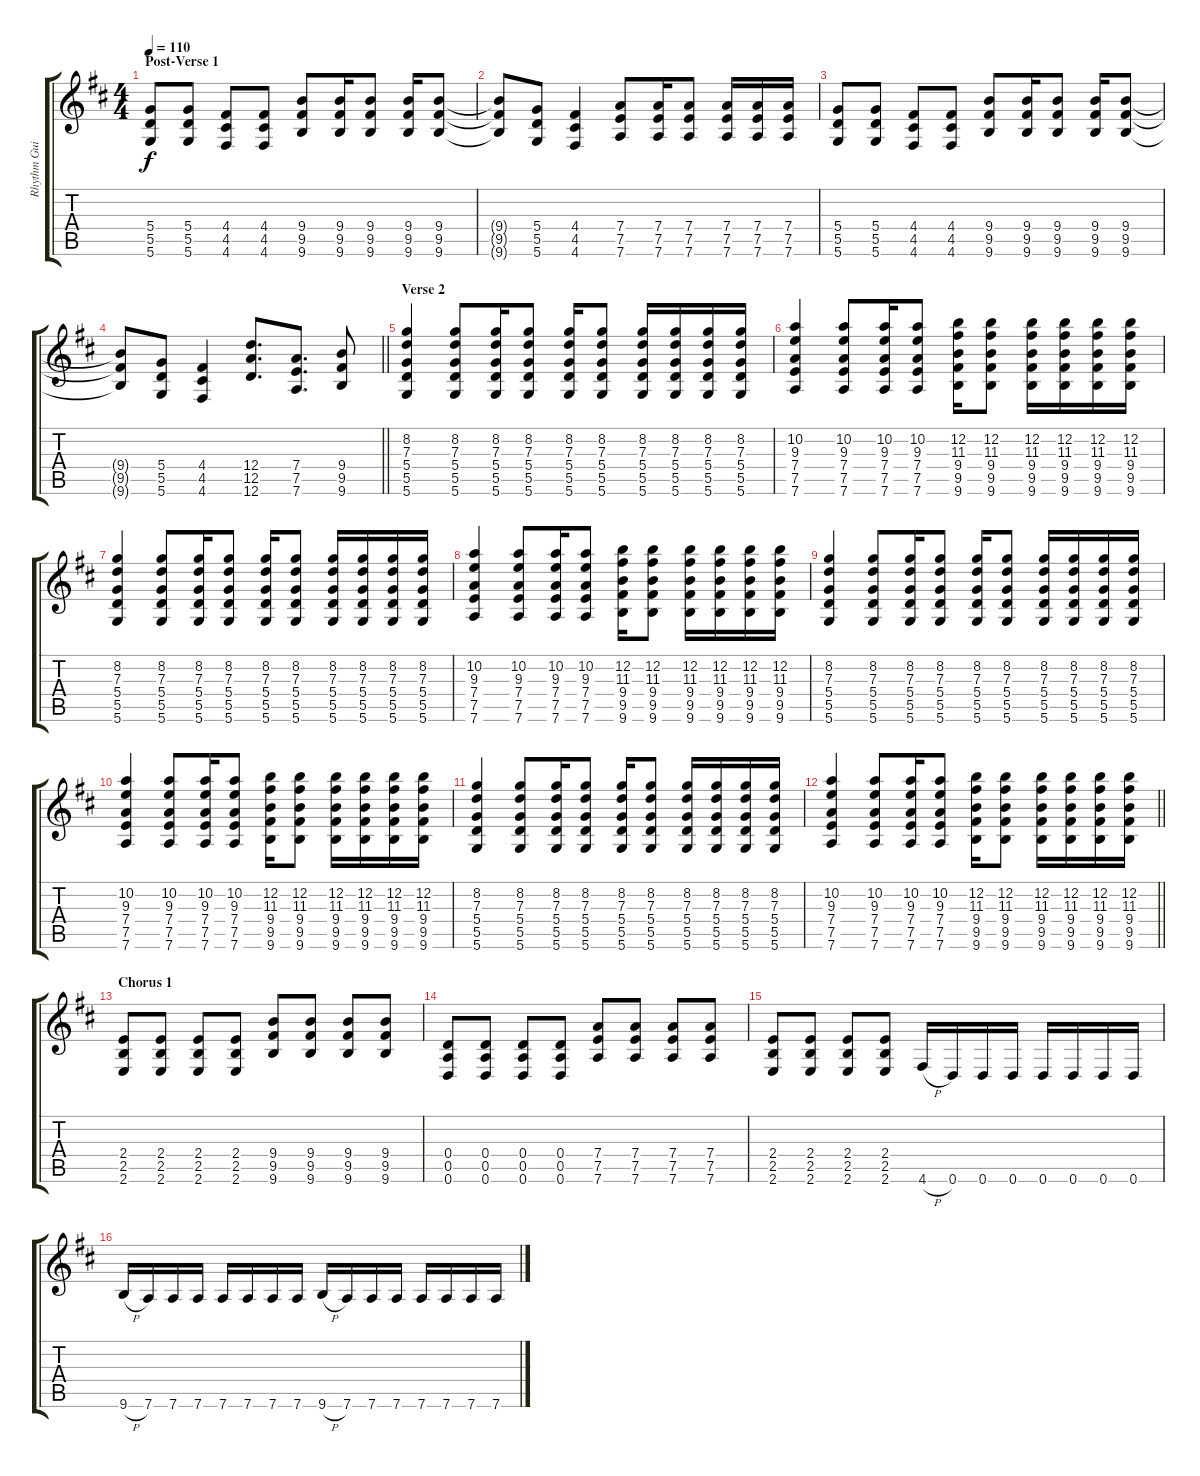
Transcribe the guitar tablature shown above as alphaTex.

\track ("Rhythm Guitar" "Rhythm Gui") {instrument electricguitarclean}
\staff {score tabs}
\tuning (E4 B3 G3 D3 A2 D2) {hide}
\ts (4 4)
\section ("" "Post-Verse 1")
\tempo 110
\clef g2
\ks d
(5.4 5.5 5.6).8{dy f instrument distortionguitar} (5.4 5.5 5.6).8 (4.4 4.5 4.6).8 (4.4 4.5 4.6).8 (9.4 9.5 9.6).8 (9.4 9.5 9.6).16 (9.4 9.5 9.6).8 (9.4 9.5 9.6).16 (9.4 9.5 9.6).8 |
(9.4{t} 9.5{t} 9.6{t}).8 (5.4 5.5 5.6).8 (4.4 4.5 4.6).4 (7.4 7.5 7.6).8 (7.4 7.5 7.6).16 (7.4 7.5 7.6).8 (7.4 7.5 7.6).16 (7.4 7.5 7.6).16 (7.4 7.5 7.6).16 |
(5.4 5.5 5.6).8 (5.4 5.5 5.6).8 (4.4 4.5 4.6).8 (4.4 4.5 4.6).8 (9.4 9.5 9.6).8 (9.4 9.5 9.6).16 (9.4 9.5 9.6).8 (9.4 9.5 9.6).16 (9.4 9.5 9.6).8 |
\barLineRight lightlight
(9.4{t} 9.5{t} 9.6{t}).8 (5.4 5.5 5.6).8 (4.4 4.5 4.6).4 (12.4 12.5 12.6).8{d} (7.4 7.5 7.6).8{d} (9.4 9.5 9.6).8 |
\section ("" "Verse 2")
(8.2 7.3 5.4 5.5 5.6).4{instrument electricguitarclean} (8.2 7.3 5.4 5.5 5.6).8 (8.2 7.3 5.4 5.5 5.6).16 (8.2 7.3 5.4 5.5 5.6).8 (8.2 7.3 5.4 5.5 5.6).16 (8.2 7.3 5.4 5.5 5.6).8 (8.2 7.3 5.4 5.5 5.6).16 (8.2 7.3 5.4 5.5 5.6).16 (8.2 7.3 5.4 5.5 5.6).16 (8.2 7.3 5.4 5.5 5.6).16 |
(10.2 9.3 7.4 7.5 7.6).4 (10.2 9.3 7.4 7.5 7.6).8 (10.2 9.3 7.4 7.5 7.6).16 (10.2 9.3 7.4 7.5 7.6).8 (12.2 11.3 9.4 9.5 9.6).16 (12.2 11.3 9.4 9.5 9.6).8 (12.2 11.3 9.4 9.5 9.6).16 (12.2 11.3 9.4 9.5 9.6).16 (12.2 11.3 9.4 9.5 9.6).16 (12.2 11.3 9.4 9.5 9.6).16 |
(8.2 7.3 5.4 5.5 5.6).4 (8.2 7.3 5.4 5.5 5.6).8 (8.2 7.3 5.4 5.5 5.6).16 (8.2 7.3 5.4 5.5 5.6).8 (8.2 7.3 5.4 5.5 5.6).16 (8.2 7.3 5.4 5.5 5.6).8 (8.2 7.3 5.4 5.5 5.6).16 (8.2 7.3 5.4 5.5 5.6).16 (8.2 7.3 5.4 5.5 5.6).16 (8.2 7.3 5.4 5.5 5.6).16 |
(10.2 9.3 7.4 7.5 7.6).4 (10.2 9.3 7.4 7.5 7.6).8 (10.2 9.3 7.4 7.5 7.6).16 (10.2 9.3 7.4 7.5 7.6).8 (12.2 11.3 9.4 9.5 9.6).16 (12.2 11.3 9.4 9.5 9.6).8 (12.2 11.3 9.4 9.5 9.6).16 (12.2 11.3 9.4 9.5 9.6).16 (12.2 11.3 9.4 9.5 9.6).16 (12.2 11.3 9.4 9.5 9.6).16 |
(8.2 7.3 5.4 5.5 5.6).4 (8.2 7.3 5.4 5.5 5.6).8 (8.2 7.3 5.4 5.5 5.6).16 (8.2 7.3 5.4 5.5 5.6).8 (8.2 7.3 5.4 5.5 5.6).16 (8.2 7.3 5.4 5.5 5.6).8 (8.2 7.3 5.4 5.5 5.6).16 (8.2 7.3 5.4 5.5 5.6).16 (8.2 7.3 5.4 5.5 5.6).16 (8.2 7.3 5.4 5.5 5.6).16 |
(10.2 9.3 7.4 7.5 7.6).4 (10.2 9.3 7.4 7.5 7.6).8 (10.2 9.3 7.4 7.5 7.6).16 (10.2 9.3 7.4 7.5 7.6).8 (12.2 11.3 9.4 9.5 9.6).16 (12.2 11.3 9.4 9.5 9.6).8 (12.2 11.3 9.4 9.5 9.6).16 (12.2 11.3 9.4 9.5 9.6).16 (12.2 11.3 9.4 9.5 9.6).16 (12.2 11.3 9.4 9.5 9.6).16 |
(8.2 7.3 5.4 5.5 5.6).4 (8.2 7.3 5.4 5.5 5.6).8 (8.2 7.3 5.4 5.5 5.6).16 (8.2 7.3 5.4 5.5 5.6).8 (8.2 7.3 5.4 5.5 5.6).16 (8.2 7.3 5.4 5.5 5.6).8 (8.2 7.3 5.4 5.5 5.6).16 (8.2 7.3 5.4 5.5 5.6).16 (8.2 7.3 5.4 5.5 5.6).16 (8.2 7.3 5.4 5.5 5.6).16 |
\barLineRight lightlight
(10.2 9.3 7.4 7.5 7.6).4 (10.2 9.3 7.4 7.5 7.6).8 (10.2 9.3 7.4 7.5 7.6).16 (10.2 9.3 7.4 7.5 7.6).8 (12.2 11.3 9.4 9.5 9.6).16 (12.2 11.3 9.4 9.5 9.6).8 (12.2 11.3 9.4 9.5 9.6).16 (12.2 11.3 9.4 9.5 9.6).16 (12.2 11.3 9.4 9.5 9.6).16 (12.2 11.3 9.4 9.5 9.6).16 |
\section ("" "Chorus 1")
(2.4 2.5 2.6).8{instrument distortionguitar} (2.4 2.5 2.6).8 (2.4 2.5 2.6).8 (2.4 2.5 2.6).8 (9.4 9.5 9.6).8 (9.4 9.5 9.6).8 (9.4 9.5 9.6).8 (9.4 9.5 9.6).8 |
(0.4 0.5 0.6).8 (0.4 0.5 0.6).8 (0.4 0.5 0.6).8 (0.4 0.5 0.6).8 (7.4 7.5 7.6).8 (7.4 7.5 7.6).8 (7.4 7.5 7.6).8 (7.4 7.5 7.6).8 |
(2.4 2.5 2.6).8 (2.4 2.5 2.6).8 (2.4 2.5 2.6).8 (2.4 2.5 2.6).8 4.6{h}.16 0.6.16 0.6.16 0.6.16 0.6.16 0.6.16 0.6.16 0.6.16 |
9.6{h}.16 7.6.16 7.6.16 7.6.16 7.6.16 7.6.16 7.6.16 7.6.16 9.6{h}.16 7.6.16 7.6.16 7.6.16 7.6.16 7.6.16 7.6.16 7.6.16
